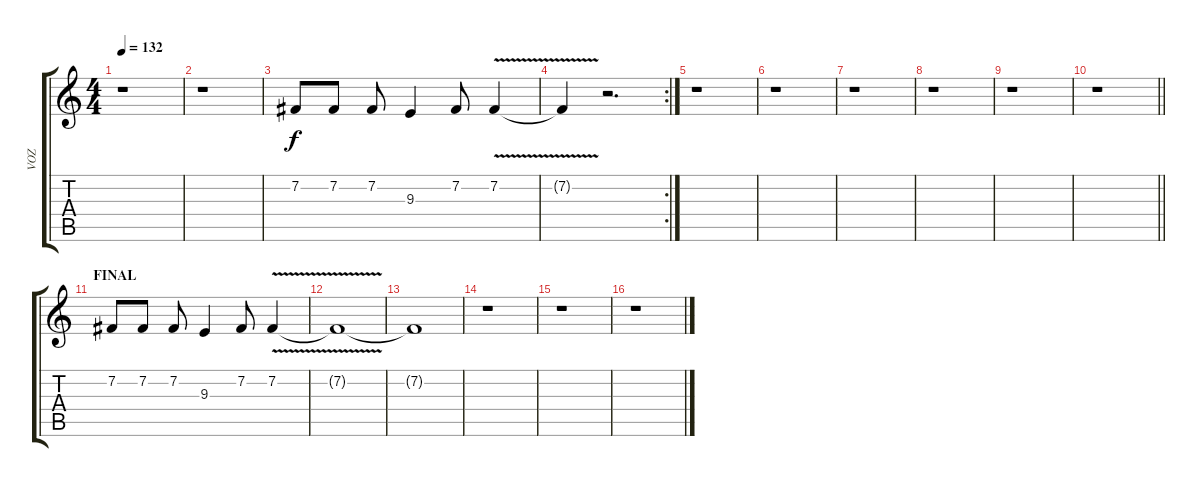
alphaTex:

\track ("VOZ" "VOZ") {instrument flute}
\staff {score tabs}
\tuning (E4 B3 G3 D3 A2 E2) {hide}
\ts (4 4)
\tempo 132
\clef g2
\ks c
r.1{dy f} |
r.1 |
7.2.8 7.2.8 7.2.8 9.3.4 7.2.8 7.2{v}.4 |
\rc 2
7.2{t}.4 r.2{d} |
r.1 |
r.1 |
r.1 |
r.1 |
r.1 |
\barLineRight lightlight
r.1 |
\section ("" "FINAL")
7.2.8 7.2.8 7.2.8 9.3.4 7.2.8 7.2{v}.4 |
7.2{t}.1 |
7.2{t}.1 |
r.1 |
r.1 |
r.1
